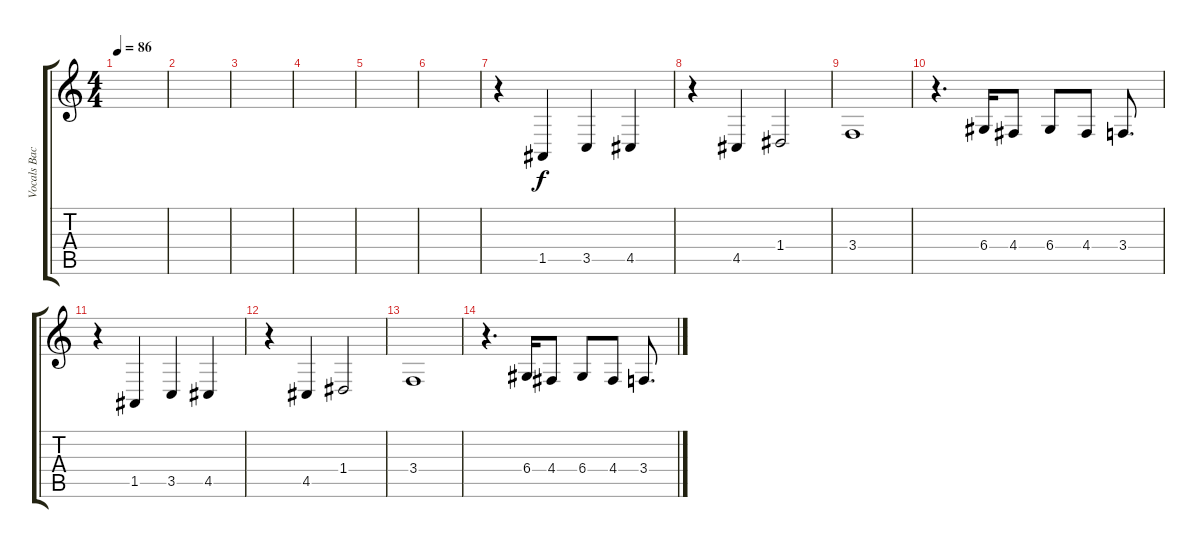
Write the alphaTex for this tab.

\track ("Vocals Background" "Vocals Bac") {instrument tenorsax}
\staff {score tabs}
\tuning (E4 B3 G3 D3 A2 E2) {hide}
\ts (4 4)
\tempo 86
\clef g2
\ks c
|
|
|
|
|
|
r.4 1.5.4 3.5.4 4.5.4 |
r.4 4.5.4 1.4.2 |
3.4.1 |
r.4{d} 6.4.16 4.4.8 6.4.8 4.4.8 3.4.8{d} |
r.4 1.5.4 3.5.4 4.5.4 |
r.4 4.5.4 1.4.2 |
3.4.1 |
r.4{d} 6.4.16 4.4.8 6.4.8 4.4.8 3.4.8{d}
